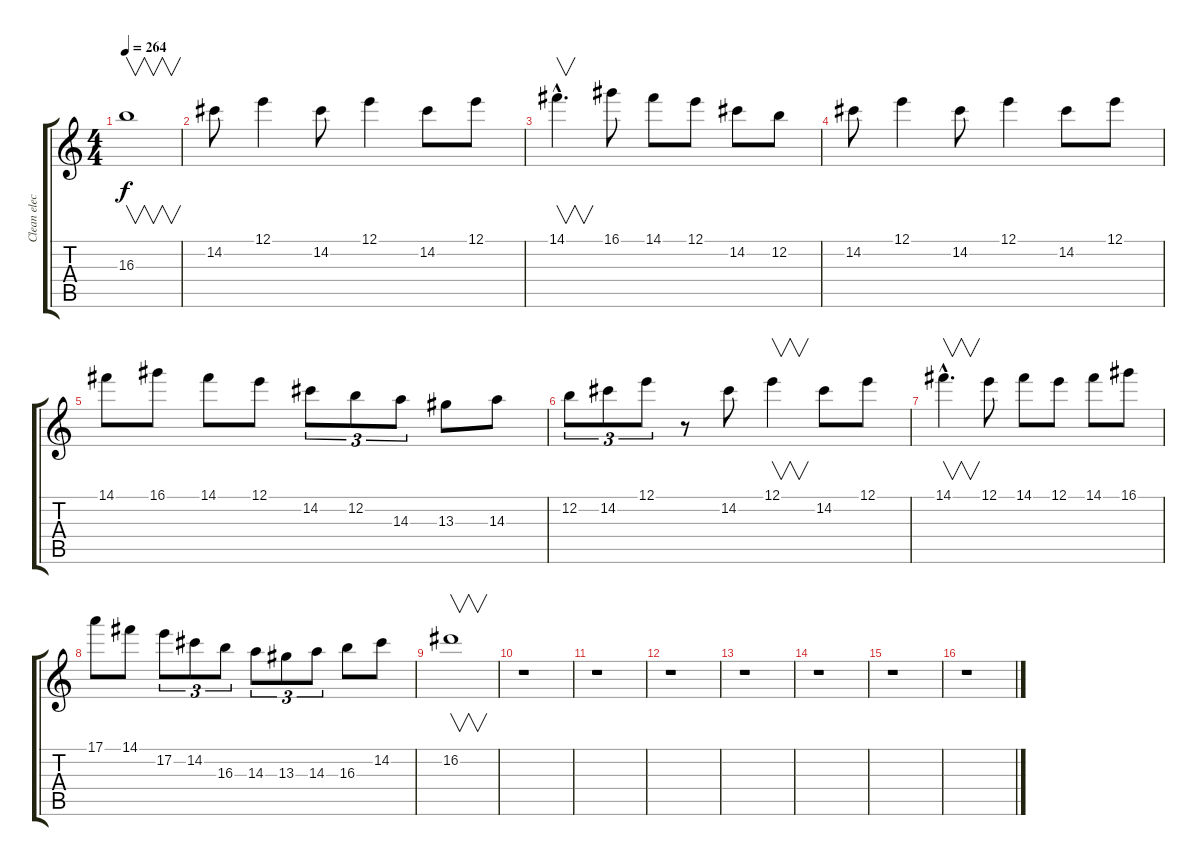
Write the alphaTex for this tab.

\track ("Clean electric guitar 1" "Clean elec") {instrument electricguitarclean}
\staff {score tabs}
\tuning (E4 B3 G3 D3 A2 E2) {hide}
\ts (4 4)
\tempo 264
\clef g2
\ks c
16.3.1{v dy f} |
14.2.8 12.1.4 14.2.8 12.1.4 14.2.8 12.1.8 |
14.1{hac}.4{v d} 16.1.8 14.1.8 12.1.8 14.2.8 12.2.8 |
14.2.8 12.1.4 14.2.8 12.1.4 14.2.8 12.1.8 |
14.1.8 16.1.8 14.1.8 12.1.8 14.2.8{tu (3 2)} 12.2.8{tu (3 2)} 14.3.8{tu (3 2)} 13.3.8 14.3.8 |
12.2.8{tu (3 2)} 14.2.8{tu (3 2)} 12.1.8{tu (3 2)} r.8 14.2.8 12.1.4{v} 14.2.8 12.1.8 |
14.1{hac}.4{v d} 12.1.8 14.1.8 12.1.8 14.1.8 16.1.8 |
17.1.8 14.1.8 17.2.8{tu (3 2)} 14.2.8{tu (3 2)} 16.3.8{tu (3 2)} 14.3.8{tu (3 2)} 13.3.8{tu (3 2)} 14.3.8{tu (3 2)} 16.3.8 14.2.8 |
16.2.1{v} |
r.1 |
r.1 |
r.1 |
r.1 |
r.1 |
r.1 |
r.1
